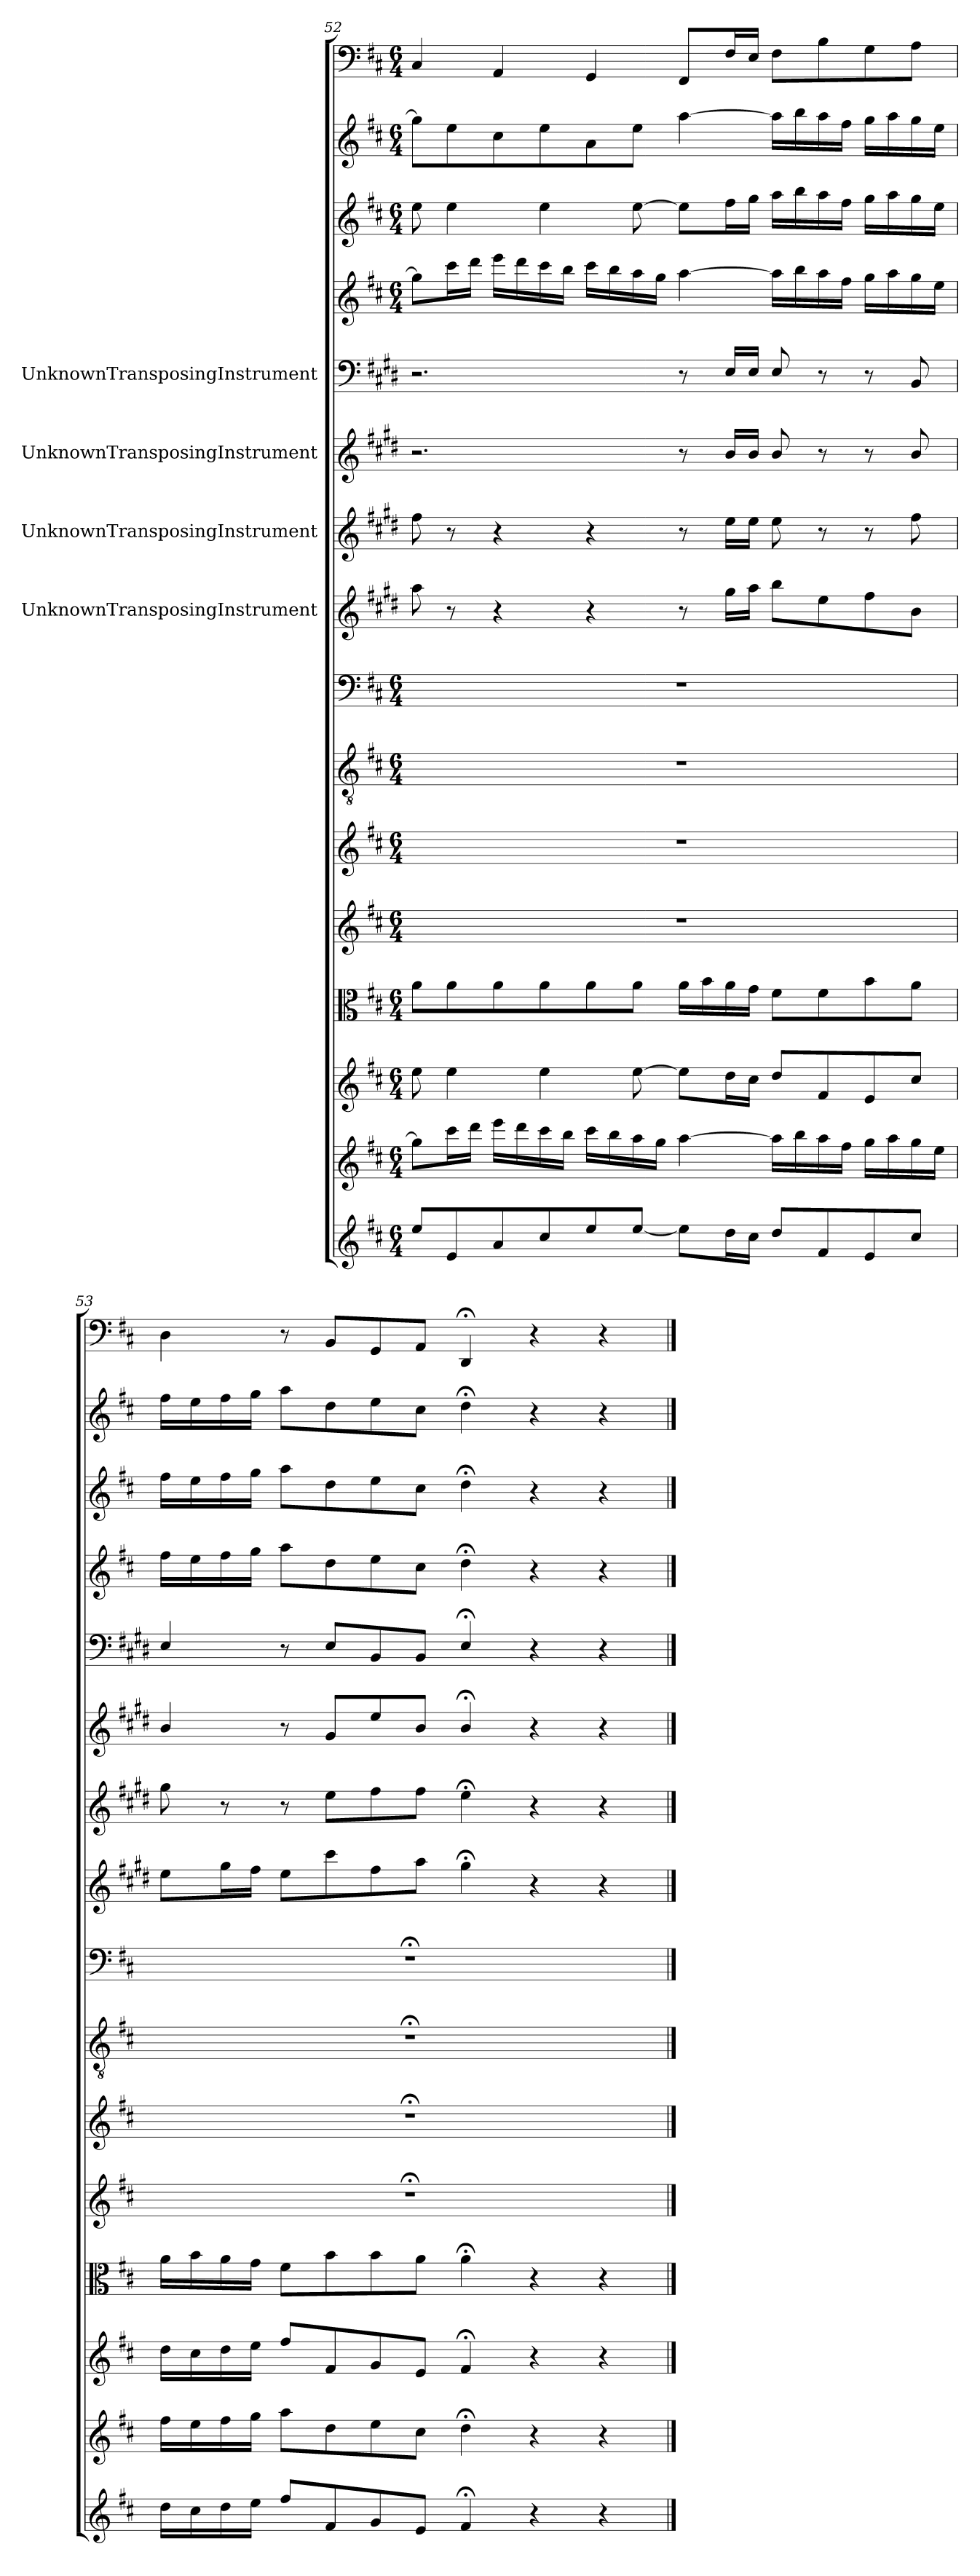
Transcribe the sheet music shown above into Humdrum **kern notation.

**kern	**kern	**kern	**kern	**kern	**kern	**kern	**kern	**kern	**kern	**kern	**kern	**kern	**kern	**kern	**kern
*part16	*part15	*part14	*part13	*part12	*part11	*part10	*part9	*part8	*part7	*part6	*part5	*part4	*part3	*part2	*part1
*staff16	*staff15	*staff14	*staff13	*staff12	*staff11	*staff10	*staff9	*staff8	*staff7	*staff6	*staff5	*staff4	*staff3	*staff2	*staff1
*	*	*	*	*	*	*	*	*I"UnknownTransposingInstrument	*I"UnknownTransposingInstrument	*I"UnknownTransposingInstrument	*I"UnknownTransposingInstrument	*	*	*	*
*clefG2	*clefG2	*clefG2	*clefC3	*clefG2	*clefG2	*clefGv2	*clefF4	*clefG2	*clefG2	*clefG2	*clefF4	*clefG2	*clefG2	*clefG2	*clefF4
*	*	*	*	*	*	*	*	*ITrd1c2	*ITrd1c2	*ITrd1c2	*ITrd1c2	*	*	*	*
*k[f#c#]	*k[f#c#]	*k[f#c#]	*k[f#c#]	*k[f#c#]	*k[f#c#]	*k[f#c#]	*k[f#c#]	*k[f#c#]	*k[f#c#]	*k[f#c#]	*k[f#c#]	*k[f#c#]	*k[f#c#]	*k[f#c#]	*k[f#c#]
*D:	*D:	*D:	*D:	*D:	*D:	*D:	*D:	*	*	*	*	*D:	*D:	*D:	*D:
*M6/4	*M6/4	*M6/4	*M6/4	*M6/4	*M6/4	*M6/4	*M6/4	*	*	*	*	*M6/4	*M6/4	*M6/4	*M6/4
=52	=52	=52	=52	=52	=52	=52	=52	=52	=52	=52	=52	=52	=52	=52	=52
8ee/L	8gg\L]	8ee\	8a\L	1.r	1.r	1.r	1.r	8gg\	8ee\	2.r	2.r	8gg\L]	8ee\	8gg\L]	4C#/
8e/	16ccc#\L	4ee\	8a\	.	.	.	.	8r	8r	.	.	16ccc#\L	4ee\	8ee\	.
.	16ddd\JJ	.	.	.	.	.	.	.	.	.	.	16ddd\JJ	.	.	.
8a/	16eee\LL	.	8a\	.	.	.	.	4r	4r	.	.	16eee\LL	.	8cc#\	4AA/
.	16ddd\	.	.	.	.	.	.	.	.	.	.	16ddd\	.	.	.
8cc#/	16ccc#\	4ee\	8a\	.	.	.	.	.	.	.	.	16ccc#\	4ee\	8ee\	.
.	16bb\JJ	.	.	.	.	.	.	.	.	.	.	16bb\JJ	.	.	.
8ee/	16ccc#\LL	.	8a\	.	.	.	.	4r	4r	.	.	16ccc#\LL	.	8a\	4GG/
.	16bb\	.	.	.	.	.	.	.	.	.	.	16bb\	.	.	.
[8ee/J	16aa\	[8ee\	8a\J	.	.	.	.	.	.	.	.	16aa\	[8ee\	8ee\J	.
.	16gg\JJ	.	.	.	.	.	.	.	.	.	.	16gg\JJ	.	.	.
8ee\L]	[4aa\	8ee\L]	16a\LL	.	.	.	.	8r	8r	8r	8r	[4aa\	8ee\L]	[4aa\	8FF#/L
.	.	.	16b\	.	.	.	.	.	.	.	.	.	.	.	.
16dd\L	.	16dd\L	16a\	.	.	.	.	16ff#\LL	16dd\LL	16a/LL	16D/LL	.	16ff#\L	.	16F#/L
16cc#\JJ	.	16cc#\JJ	16g\JJ	.	.	.	.	16gg\JJ	16dd\JJ	16a/JJ	16D/JJ	.	16gg\JJ	.	16E/JJ
8dd/L	16aa\LL]	8dd/L	8f#\L	.	.	.	.	8aa\L	8dd\	8a/	8D/	16aa\LL]	16aa\LL	16aa\LL]	8F#\L
.	16bb\	.	.	.	.	.	.	.	.	.	.	16bb\	16bb\	16bb\	.
8f#/	16aa\	8f#/	8f#\	.	.	.	.	8dd\	8r	8r	8r	16aa\	16aa\	16aa\	8B\
.	16ff#\JJ	.	.	.	.	.	.	.	.	.	.	16ff#\JJ	16ff#\JJ	16ff#\JJ	.
8e/	16gg\LL	8e/	8b\	.	.	.	.	8ee\	8r	8r	8r	16gg\LL	16gg\LL	16gg\LL	8G\
.	16aa\	.	.	.	.	.	.	.	.	.	.	16aa\	16aa\	16aa\	.
8cc#/J	16gg\	8cc#/J	8a\J	.	.	.	.	8a\J	8ee\	8a/	8AA/	16gg\	16gg\	16gg\	8A\J
.	16ee\JJ	.	.	.	.	.	.	.	.	.	.	16ee\JJ	16ee\JJ	16ee\JJ	.
=53	=53	=53	=53	=53	=53	=53	=53	=53	=53	=53	=53	=53	=53	=53	=53
16dd\LL	16ff#\LL	16dd\LL	16a\LL	1.r;<	1.r;<	1.r;<	1.r;<	8dd\L	8ff#\	4a/	4D/	16ff#\LL	16ff#\LL	16ff#\LL	4D\
16cc#\	16ee\	16cc#\	16b\	.	.	.	.	.	.	.	.	16ee\	16ee\	16ee\	.
16dd\	16ff#\	16dd\	16a\	.	.	.	.	16ff#\L	8r	.	.	16ff#\	16ff#\	16ff#\	.
16ee\JJ	16gg\JJ	16ee\JJ	16g\JJ	.	.	.	.	16ee\JJ	.	.	.	16gg\JJ	16gg\JJ	16gg\JJ	.
8ff#/L	8aa\L	8ff#/L	8f#\L	.	.	.	.	8dd\L	8r	8r	8r	8aa\L	8aa\L	8aa\L	8r
8f#/	8dd\	8f#/	8b\	.	.	.	.	8bb\	8dd\L	8f#/L	8D/L	8dd\	8dd\	8dd\	8BB/L
8g/	8ee\	8g/	8b\	.	.	.	.	8ee\	8ee\	8dd/	8AA/	8ee\	8ee\	8ee\	8GG/
8e/J	8cc#\J	8e/J	8a\J	.	.	.	.	8gg\J	8ee\J	8a/J	8AA/J	8cc#\J	8cc#\J	8cc#\J	8AA/J
4f#;</	4dd;<\	4f#;</	4a;<\	.	.	.	.	4ff#;<\	4dd;<\	4a;</	4D;</	4dd;<\	4dd;<\	4dd;<\	4DD;</
4r	4r	4r	4r	.	.	.	.	4r	4r	4r	4r	4r	4r	4r	4r
4r	4r	4r	4r	.	.	.	.	4r	4r	4r	4r	4r	4r	4r	4r
==	==	==	==	==	==	==	==	==	==	==	==	==	==	==	==
*-	*-	*-	*-	*-	*-	*-	*-	*-	*-	*-	*-	*-	*-	*-	*-
